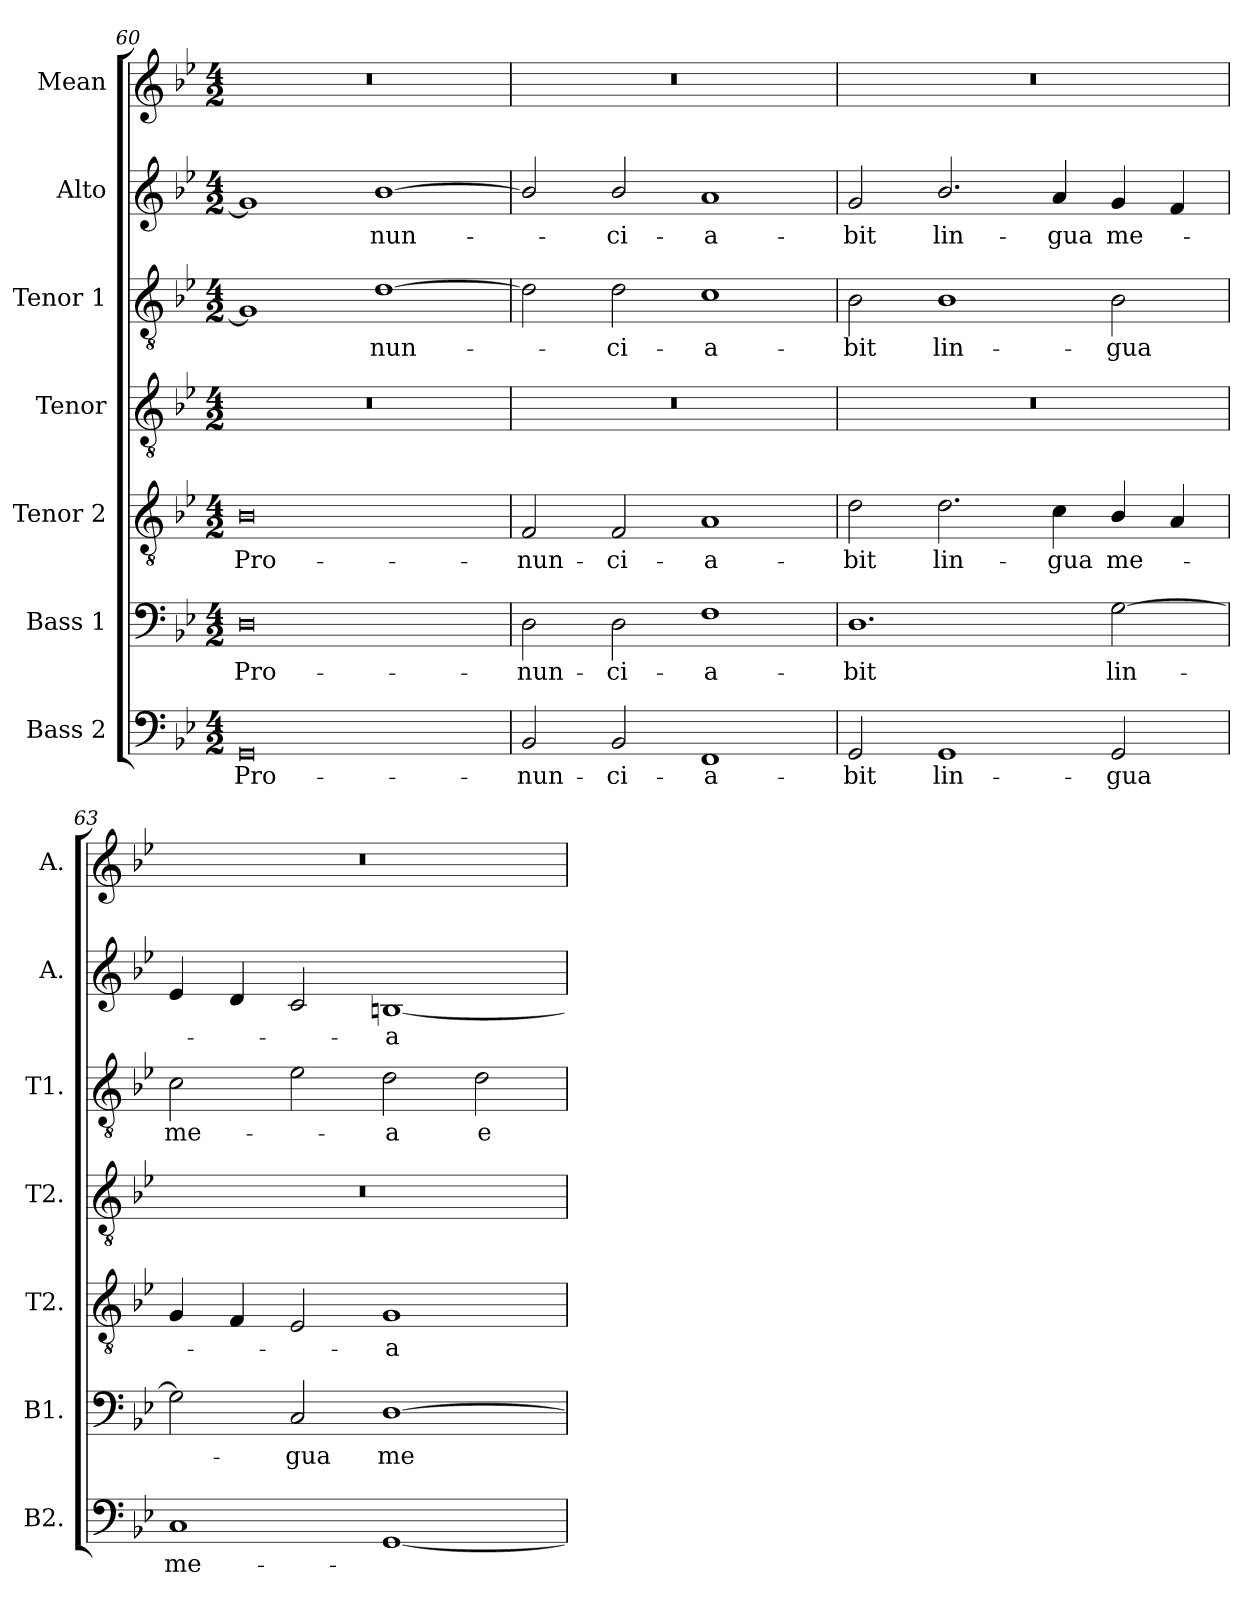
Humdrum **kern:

**kern	**text	**kern	**text	**kern	**text	**kern	**kern	**text	**kern	**text	**kern
*part7	*part7	*part6	*part6	*part5	*part5	*part4	*part3	*part3	*part2	*part2	*part1
*staff7	*staff7	*staff6	*staff6	*staff5	*staff5	*staff4	*staff3	*staff3	*staff2	*staff2	*staff1
*I"Bass 2	*	*I"Bass 1	*	*I"Tenor 2	*	*I"Tenor	*I"Tenor 1	*	*I"Alto	*	*I"Mean
*I'B2.	*	*I'B1.	*	*I'T2.	*	*I'T2.	*I'T1.	*	*I'A.	*	*I'A.
!!LO:LB:g=z
*clefF4	*	*clefF4	*	*clefGv2	*	*clefGv2	*clefGv2	*	*clefG2	*	*clefG2
*	*	*	*	*ITrd7c12	*	*ITrd7c12	*ITrd7c12	*	*	*	*
*k[b-e-]	*	*k[b-e-]	*	*k[b-e-]	*	*k[b-e-]	*k[b-e-]	*	*k[b-e-]	*	*k[b-e-]
*B-:	*	*B-:	*	*B-:	*	*B-:	*B-:	*	*B-:	*	*B-:
*M4/2	*	*M4/2	*	*M4/2	*	*M4/2	*M4/2	*	*M4/2	*	*M4/2
=60	=60	=60	=60	=60	=60	=60	=60	=60	=60	=60	=60
!	!LO:LY:b:color=#000000	!	!	!	!	!	!	!	!	!	!
!	!	!	!LO:LY:b:color=#000000	!	!	!	!	!	!	!	!
!	!	!	!	!	!LO:LY:b:color=#000000	!LO:N:vis=1	!	!	!	!	!LO:N:vis=1
0GGi	Pro-	0Di	Pro-	0BB-i	Pro-	0r	1GGi]	.	1gi]	.	0r
!	!	!	!	!	!	!	!	!LO:LY:b:color=#000000	!	!	!
!	!	!	!	!	!	!	!	!	!	!LO:LY:b:color=#000000	!
.	.	.	.	.	.	.	[1Di	-nun-	[1b-i	-nun-	.
=61	=61	=61	=61	=61	=61	=61	=61	=61	=61	=61	=61
!	!LO:LY:b:color=#000000	!	!	!	!	!	!	!	!	!	!
!	!	!	!LO:LY:b:color=#000000	!	!	!	!	!	!	!	!
!	!	!	!	!	!LO:LY:b:color=#000000	!LO:N:vis=1	!	!	!	!	!LO:N:vis=1
2BB-i/	-nun-	2Di\	-nun-	2FFi/	-nun-	0r	2Di\]	.	2b-i/]	.	0r
!	!LO:LY:b:color=#000000	!	!	!	!	!	!	!	!	!	!
!	!	!	!LO:LY:b:color=#000000	!	!	!	!	!	!	!	!
!	!	!	!	!	!LO:LY:b:color=#000000	!	!	!	!	!	!
!	!	!	!	!	!	!	!	!LO:LY:b:color=#000000	!	!	!
!	!	!	!	!	!	!	!	!	!	!LO:LY:b:color=#000000	!
2BB-i/	-ci-	2Di\	-ci-	2FFi/	-ci-	.	2Di\	-ci-	2b-i/	-ci-	.
!	!LO:LY:b:color=#000000	!	!	!	!	!	!	!	!	!	!
!	!	!	!LO:LY:b:color=#000000	!	!	!	!	!	!	!	!
!	!	!	!	!	!LO:LY:b:color=#000000	!	!	!	!	!	!
!	!	!	!	!	!	!	!	!LO:LY:b:color=#000000	!	!	!
!	!	!	!	!	!	!	!	!	!	!LO:LY:b:color=#000000	!
1FFi	-a-	1Fi	-a-	1AAi	-a-	.	1Ci	-a-	1ai	-a-	.
=62	=62	=62	=62	=62	=62	=62	=62	=62	=62	=62	=62
!	!LO:LY:b:color=#000000	!	!	!	!	!	!	!	!	!	!
!	!	!	!LO:LY:b:color=#000000	!	!	!	!	!	!	!	!
!	!	!	!	!	!LO:LY:b:color=#000000	!LO:N:vis=1	!	!	!	!	!
!	!	!	!	!	!	!	!	!LO:LY:b:color=#000000	!	!	!
!	!	!	!	!	!	!	!	!	!	!LO:LY:b:color=#000000	!LO:N:vis=1
2GGi/	-bit	1.Di	-bit	2Di\	-bit	0r	2BB-i\	-bit	2gi/	-bit	0r
!	!LO:LY:b:color=#000000	!	!	!	!	!	!	!	!	!	!
!	!	!	!	!	!LO:LY:b:color=#000000	!	!	!	!	!	!
!	!	!	!	!	!	!	!	!LO:LY:b:color=#000000	!	!	!
!	!	!	!	!	!	!	!	!	!	!LO:LY:b:color=#000000	!
1GGi	lin-	.	.	2.Di\	lin-	.	1BB-i	lin-	2.b-i/	lin-	.
!	!	!	!	!	!LO:LY:b:color=#000000	!	!	!	!	!	!
!	!	!	!	!	!	!	!	!	!	!LO:LY:b:color=#000000	!
.	.	.	.	4Ci\	-gua	.	.	.	4ai/	-gua	.
!	!LO:LY:b:color=#000000	!	!	!	!	!	!	!	!	!	!
!	!	!	!LO:LY:b:color=#000000	!	!	!	!	!	!	!	!
!	!	!	!	!	!LO:LY:b:color=#000000	!	!	!	!	!	!
!	!	!	!	!	!	!	!	!LO:LY:b:color=#000000	!	!	!
!	!	!	!	!	!	!	!	!	!	!LO:LY:b:color=#000000	!
2GGi/	-gua	[2Gi\	lin-	4BB-i/	me-	.	2BB-i\	-gua	4gi/	me-	.
.	.	.	.	4AAi/	.	.	.	.	4fi/	.	.
=63	=63	=63	=63	=63	=63	=63	=63	=63	=63	=63	=63
!	!LO:LY:b:color=#000000	!	!	!	!	!LO:N:vis=1	!	!	!	!	!
!	!	!	!	!	!	!	!	!LO:LY:b:color=#000000	!	!	!LO:N:vis=1
1Ci	me-	2Gi\]	.	4GGi/	.	0r	2Ci\	me-	4e-i/	.	0r
.	.	.	.	4FFi/	.	.	.	.	4di/	.	.
!	!	!	!LO:LY:b:color=#000000	!	!	!	!	!	!	!	!
.	.	2Ci/	-gua	2EE-i/	.	.	2E-i\	.	2ci/	.	.
!	!	!	!LO:LY:b:color=#000000	!	!	!	!	!	!	!	!
!	!	!	!	!	!LO:LY:b:color=#000000	!	!	!	!	!	!
!	!	!	!	!	!	!	!	!LO:LY:b:color=#000000	!	!	!
!	!	!	!	!	!	!	!	!	!	!LO:LY:b:color=#000000	!
[1GGi	.	[1Di	me-	1GGi	-a	.	2Di\	-a	[1Bni	-a	.
!	!	!	!	!	!	!	!	!LO:LY:b:color=#000000	!	!	!
.	.	.	.	.	.	.	2Di\	e-	.	.	.
=	=	=	=	=	=	=	=	=	=	=	=
*-	*-	*-	*-	*-	*-	*-	*-	*-	*-	*-	*-
